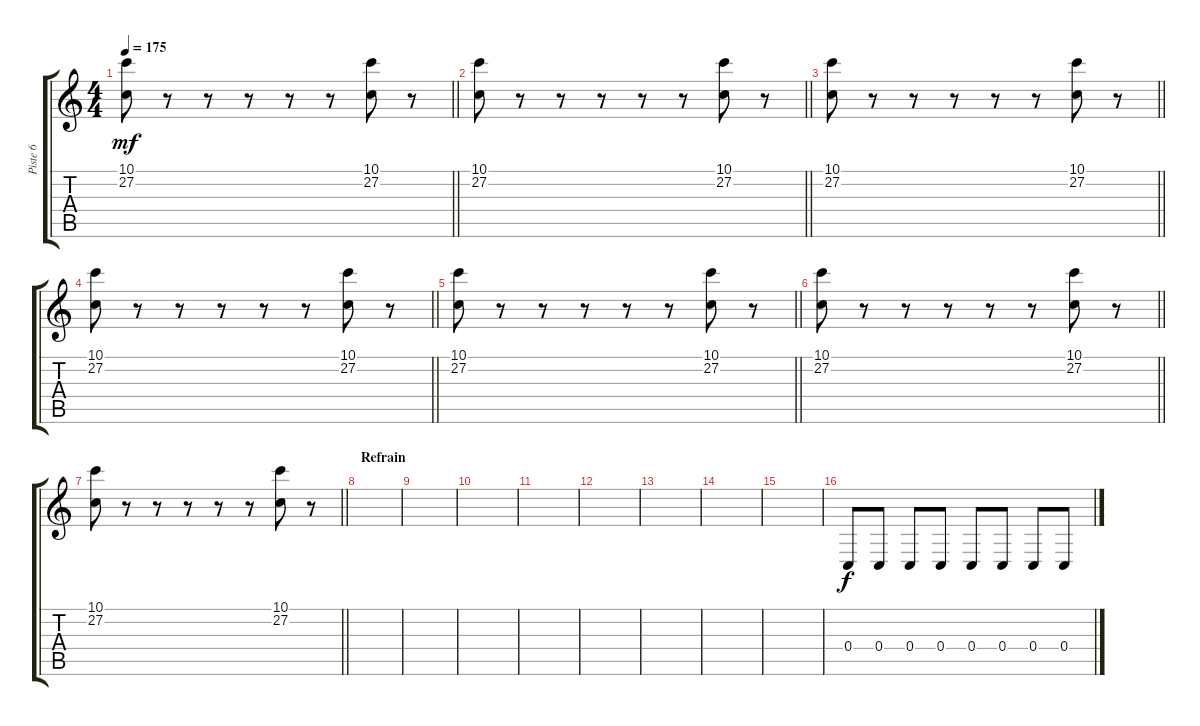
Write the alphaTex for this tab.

\track ("Piste 6" "Piste 6") {instrument lead2sawtooth}
\staff {score tabs}
\tuning (D4 A3 F3 C3 G2 C2) {hide}
\ts (4 4)
\tempo 175
\clef g2
\barLineRight lightlight
\ks c
(10.1 27.2).8{dy mf} r.8 r.8 r.8 r.8 r.8 (10.1 27.2).8 r.8 |
\barLineRight lightlight
(10.1 27.2).8 r.8 r.8 r.8 r.8 r.8 (10.1 27.2).8 r.8 |
\barLineRight lightlight
(10.1 27.2).8 r.8 r.8 r.8 r.8 r.8 (10.1 27.2).8 r.8 |
\barLineRight lightlight
(10.1 27.2).8 r.8 r.8 r.8 r.8 r.8 (10.1 27.2).8 r.8 |
\barLineRight lightlight
(10.1 27.2).8 r.8 r.8 r.8 r.8 r.8 (10.1 27.2).8 r.8 |
\barLineRight lightlight
(10.1 27.2).8 r.8 r.8 r.8 r.8 r.8 (10.1 27.2).8 r.8 |
\barLineRight lightlight
(10.1 27.2).8 r.8 r.8 r.8 r.8 r.8 (10.1 27.2).8 r.8 |
\section ("" "Refrain")
|
|
|
|
|
|
|
|
0.4.8{dy f volume 16 instrument pad3polysynth} 0.4.8 0.4.8 0.4.8 0.4.8 0.4.8 0.4.8 0.4.8
